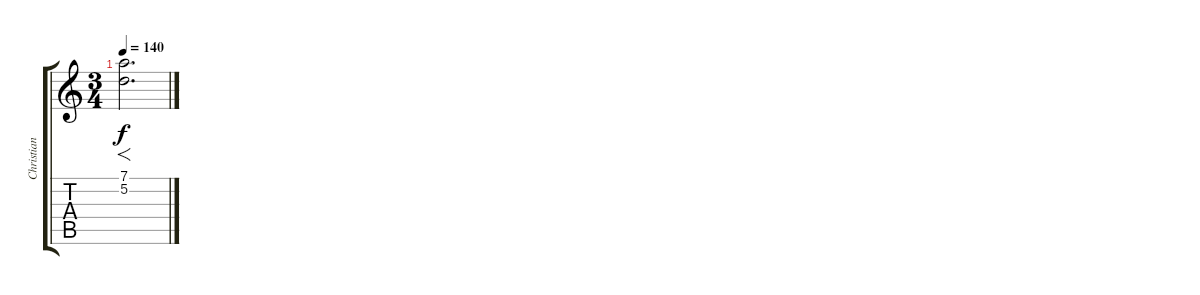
\track ("Christian \"Flake\" Lorenz" "Christian ") {instrument electricguitarclean}
\staff {score tabs}
\tuning (D4 A3 F3 C3 G2 C2) {hide}
\ts (3 4)
\tempo 140
\clef g2
\ks c
(7.1{t} 5.2{t}).2{f d dy f}
